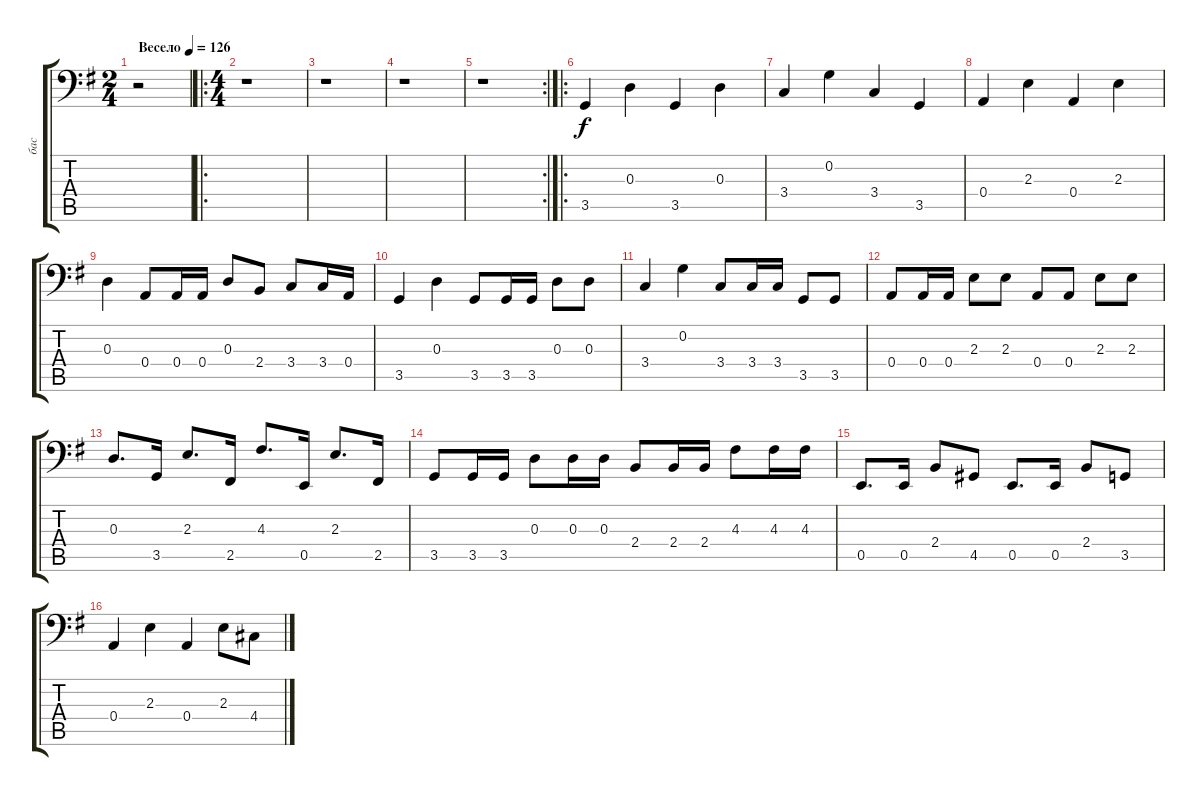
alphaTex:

\track ("бас" "бас") {instrument electricbassfinger}
\staff {score tabs}
\tuning (C3 G2 D2 A1 E1 B0) {hide}
\ts (2 4)
\tempo (126 "Весело")
\clef f4
\ks g
r.2{dy f instrument electricbassfinger} |
\ro
\ts (4 4)
r.1 |
r.1 |
r.1 |
\rc 2
r.1 |
\ro
3.5.4 0.3.4 3.5.4 0.3.4 |
3.4.4 0.2.4 3.4.4 3.5.4 |
0.4.4 2.3.4 0.4.4 2.3.4 |
0.3.4 0.4.8 0.4.16 0.4.16 0.3.8 2.4.8 3.4.8 3.4.16 0.4.16 |
3.5.4 0.3.4 3.5.8 3.5.16 3.5.16 0.3.8 0.3.8 |
3.4.4 0.2.4 3.4.8 3.4.16 3.4.16 3.5.8 3.5.8 |
0.4.8 0.4.16 0.4.16 2.3.8 2.3.8 0.4.8 0.4.8 2.3.8 2.3.8 |
0.3.8{d} 3.5.16 2.3.8{d} 2.5.16 4.3.8{d} 0.5.16 2.3.8{d} 2.5.16 |
3.5.8 3.5.16 3.5.16 0.3.8 0.3.16 0.3.16 2.4.8 2.4.16 2.4.16 4.3.8 4.3.16 4.3.16 |
0.5.8{d} 0.5.16 2.4.8 4.5.8 0.5.8{d} 0.5.16 2.4.8 3.5.8 |
0.4.4 2.3.4 0.4.4 2.3.8 4.4.8
